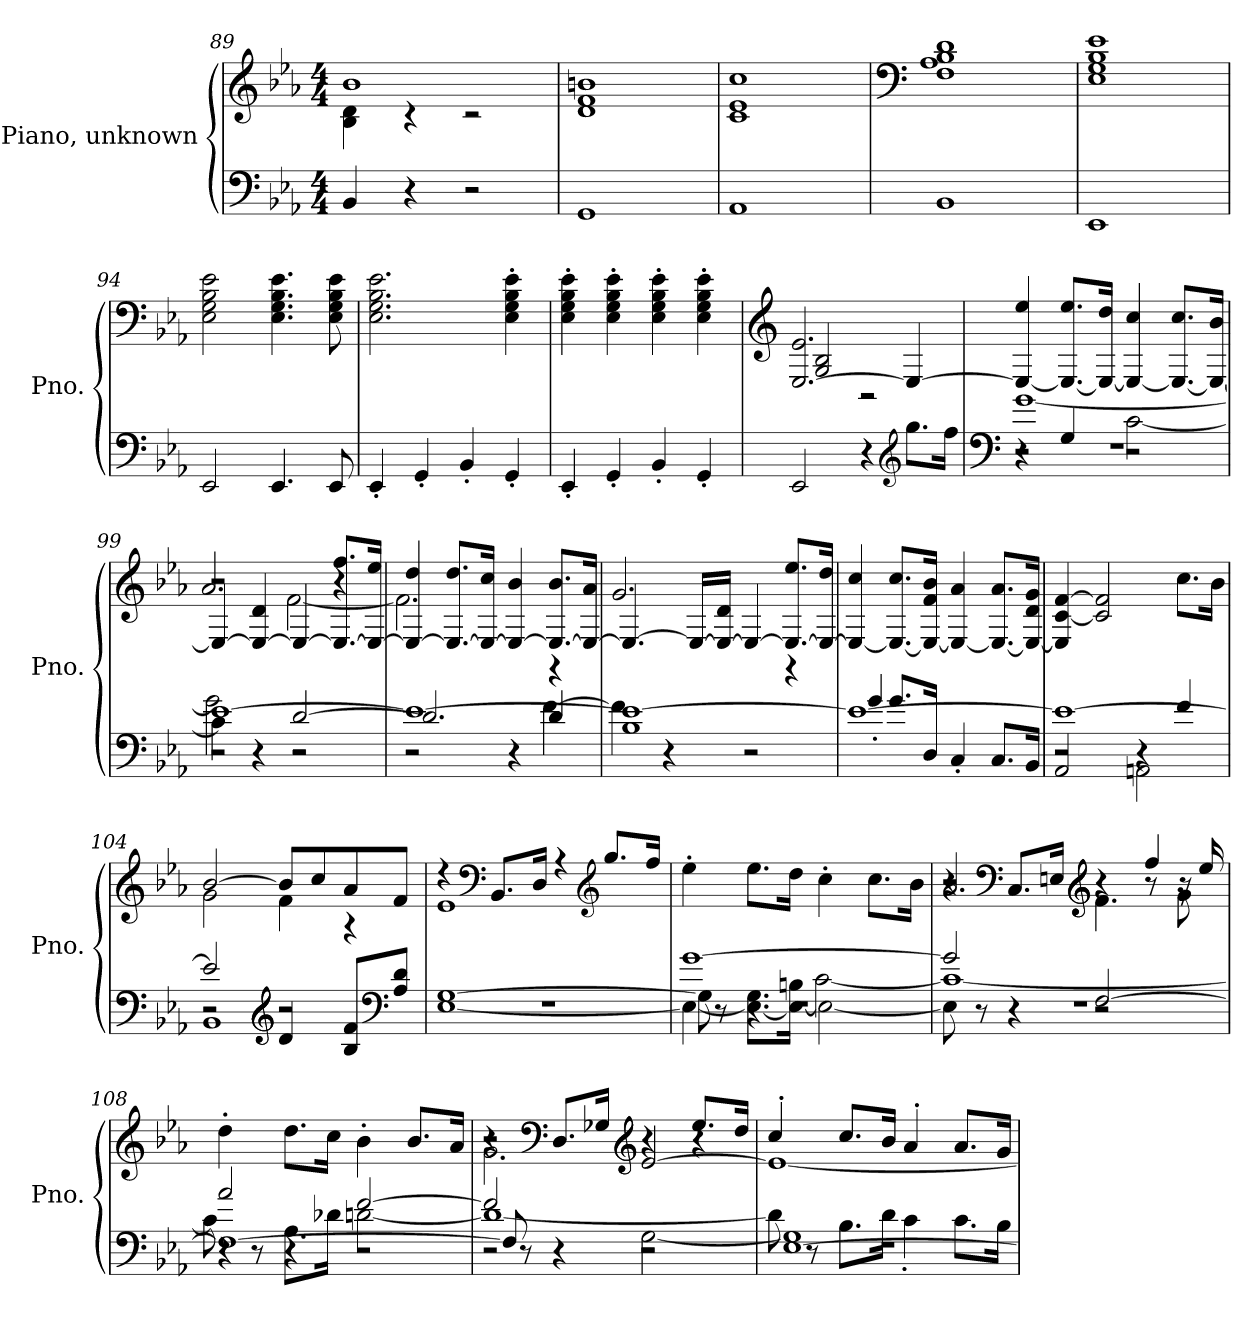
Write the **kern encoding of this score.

**kern	**kern
*part1	*part1
*staff2	*staff1
*I"Piano, unknown	*
*I'Pno.	*
!!LO:LB:g=z
*clefF4	*clefG2
*k[b-e-a-]	*k[b-e-a-]
*M4/4	*M4/4
=89	=89
*	*^
4BB-/	1b-	4B-\ 4d\
4r	.	4r
2r	.	2r
*	*v	*v
=90	=90
1GG	1d 1f 1bn
=91	=91
1AA-	1c 1e- 1cc
=92	=92
*	*clefF4
1BB-	1F 1A- 1B- 1d
=93	=93
1EE-	1E- 1G 1B- 1e-
=94	=94
2EE-/	2E-\ 2G\ 2B-\ 2e-\
4.EE-/	4.E-\ 4.G\ 4.B-\ 4.e-\
8EE-/	8E-\ 8G\ 8B-\ 8e-\
=95	=95
4EE-'/	2.E-\ 2.G\ 2.B-\ 2.e-\
4GG'/	.
4BB-'/	.
4GG'/	4E-\' 4G\' 4B-\' 4e-\'
=96	=96
4EE-'/	4E-\' 4G\' 4B-\' 4e-\'
4GG'/	4E-\' 4G\' 4B-\' 4e-\'
4BB-'/	4E-\' 4G\' 4B-\' 4e-\'
4GG'/	4E-\' 4G\' 4B-\' 4e-\'
=97	=97
*	*clefG2
*	*^
2EE-/	[2.E-/ 2.e-/	2G/ 2B-/
4r	.	2r
*clefG2	*	*
8.gg\L	4E-/_	.
16ff\Jk	.	.
*	*v	*v
!!LO:LB:g=z
=98	=98
*clefF4	*
*^	*
*	*^	*
*	*	*^	*
1r	2r	4r	[1g	4E-/_ 4ee-/
.	.	4G/	.	8.E-/_ 8.ee-/L
.	.	.	.	16E-/_ 16dd/Jk
.	[2c\	2r	.	4E-/_ 4cc/
.	.	.	.	8.E-/_ 8.cc/L
.	.	.	.	16E-/_ 16b-/Jk
=99	=99	=99	=99	=99
*	*	*	*	*^
*	*	*	*	*	*^
[1e-	4c\]	2r	2g\]	4E-/_	2r	2.a-/
.	4r	.	.	4E-/_ 4d/	.	.
.	2r	[2d/	2r	4E-/_	[2f\	.
.	.	.	.	8.E-/_ 8.ff/L	.	4r
.	.	.	.	16E-/_ 16ee-/Jk	.	.
*	*	*v	*v	*	*	*
*	*	*	*	*v	*v
=100	=100	=100	=100	=100
1e-_	2.d/]	2r	4E-/_ 4dd/	2.f\]
.	.	.	8.E-/_ 8.dd/L	.
.	.	.	16E-/_ 16cc/Jk	.
.	.	4r	4E-/_ 4b-/	.
.	4d/	[4f\	8.E-/_ 8.b-/L	4r
.	.	.	16E-/_ 16a-/Jk	.
=101	=101	=101	=101	=101
1e-_	1B-	4f\]	4.E-/_	2.g/
.	.	4r	.	.
.	.	.	16E-/LL_	.
.	.	.	16E-/_ 16d/JJ	.
.	.	2r	4E-/_	.
.	.	.	8.E-/_ 8.ee-/L	4r
.	.	.	16E-/_ 16dd/Jk	.
*	*v	*v	*	*
*	*	*v	*v
!!LO:LB:g=z
=102	=102	=102
1e-_	4g'/	4E-/_ 4cc/
.	8.g/L	8.E-/_ 8.cc/L
.	16D/Jk	16E-/_ 16f/ 16b-/Jk
.	4C'/	4E-/_ 4a-/
.	8.C/L	8.E-/_ 8.a-/L
.	16BB-/Jk	16E-/_ 16d/ 16g/Jk
=103	=103	=103
*	*^	*
1e-_	2AA-/	2r	4E-/] [4c/ [4f/
.	.	.	2c/] 2f/]
.	4r	2AAn\	.
.	4f/	.	8.cc\L
.	.	.	16b-\Jk
=104	=104	=104	=104
*	*	*	*^
2e-/]	2r	1BB-	[2b-/	2g\
*clefG2	*	*	*	*
2r	4d/	.	8b-/L]	4f\
.	.	.	8cc/	.
.	8B-/ 8f/L	.	8a-/	4r
*clefF4	*	*	*	*
.	8A-/ 8d/J	.	8f/J	.
=105	=105	=105	=105	=105
1r	[1E-	[1G	4r	1e-
*	*	*	*clefF4	*
.	.	.	8.BB-/L	.
.	.	.	16D/Jk	.
.	.	.	4r	.
*	*	*	*clefG2	*
.	.	.	8.gg/L	.
.	.	.	16ff/Jk	.
*	*	*	*v	*v
!!LO:PB:g=z
=106	=106	=106	=106
*	*	*^	*
1r	4E-\_	[1g	8G\]	4ee-'\
.	.	.	8r	.
.	8.E-\_ 8.G\L	.	4r	8.ee-\L
.	16E-\_ 16Bn\Jk	.	.	16dd\Jk
.	2E-\_	.	[2c\	4cc'\
.	.	.	.	8.cc\L
.	.	.	.	16b-\Jk
=107	=107	=107	=107	=107
*	*	*	*	*^
*	*	*	*	*	*^
1r	8E-\]	2g/]	1c_	2.a-/	2r	4r
.	8r	.	.	.	.	.
*	*	*	*	*clefF4	*	*
.	4r	.	.	.	.	8.C/L
.	.	.	.	.	.	16En/Jk
*	*	*	*	*clefG2	*	*
.	2r	[2F/	.	.	4.f\	4r
.	.	.	.	4ff/	.	8r
.	.	.	.	.	8g\	16r
.	.	.	.	.	.	16ee-/
*	*	*	*	*v	*v	*v
=108	=108	=108	=108	=108
2a-/	4r	1F_	8c\]	4dd'\
.	.	.	8r	.
.	8.A-\L	.	4r	8.dd\L
.	16d-X\Jk	.	.	16cc\Jk
[2f/	[2dn\	.	2r	4b-'\
.	.	.	.	8.b-/L
.	.	.	.	16a-/Jk
!!LO:LB:g=z
=109	=109	=109	=109	=109
*	*	*	*	*^
*	*	*	*	*	*^
2f/]	1d_	8F/]	2r	4r	2.g\	2r
.	.	8r	.	.	.	.
*	*	*	*	*clefF4	*	*
.	.	4r	.	8.D/L	.	.
.	.	.	.	16G-X/Jk	.	.
*	*	*	*	*clefG2	*	*
2r	.	2r	[2G\	4r	.	[2e-/
.	.	.	.	8.ee-/L	4r	.
.	.	.	.	16dd/Jk	.	.
*	*	*	*	*	*v	*v
=110	=110	=110	=110	=110	=110
1r	8d\]	[1E-	1G]	4cc'/	1e-_
.	8r	.	.	.	.
.	8.B-\L	.	.	8.cc/L	.
.	16d\Jk	.	.	16b-/Jk	.
.	4c'\	.	.	4a-'/	.
.	8.c\L	.	.	8.a-/L	.
.	16B-\Jk	.	.	16g/Jk	.
*v	*v	*v	*v	*	*
*	*v	*v
=	=
*-	*-
